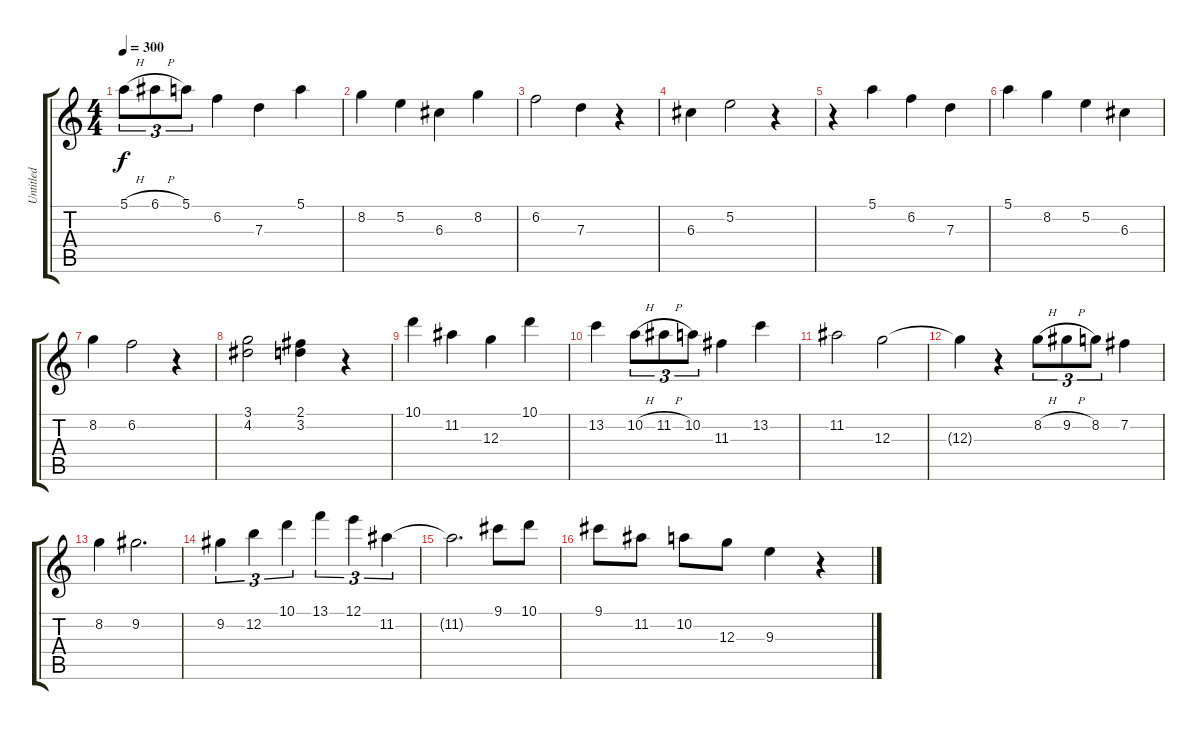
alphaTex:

\track ("Untitled" "Untitled") {instrument acousticguitarsteel}
\staff {score tabs}
\tuning (E4 B3 G3 D3 A2 E2) {hide}
\ts (4 4)
\tempo 300
\clef g2
\ks c
5.1{h}.8{tu (3 2) dy f instrument acousticguitarsteel} 6.1{h}.8{tu (3 2)} 5.1.8{tu (3 2)} 6.2.4 7.3.4 5.1.4 |
8.2.4 5.2.4 6.3.4 8.2.4 |
6.2.2 7.3.4 r.4 |
6.3.4 5.2.2 r.4 |
r.4 5.1.4 6.2.4 7.3.4 |
5.1.4 8.2.4 5.2.4 6.3.4 |
8.2.4 6.2.2 r.4 |
(3.1 4.2).2 (2.1 3.2).4 r.4 |
10.1.4 11.2.4 12.3.4 10.1.4 |
13.2.4 10.2{h}.8{tu (3 2)} 11.2{h}.8{tu (3 2)} 10.2.8{tu (3 2)} 11.3.4 13.2.4 |
11.2.2 12.3.2 |
12.3{t}.4 r.4 8.2{h}.8{tu (3 2)} 9.2{h}.8{tu (3 2)} 8.2.8{tu (3 2)} 7.2.4 |
8.2.4 9.2.2{d} |
9.2.4{tu (3 2)} 12.2.4{tu (3 2)} 10.1.4{tu (3 2)} 13.1.4{tu (3 2)} 12.1.4{tu (3 2)} 11.2.4{tu (3 2)} |
11.2{t}.2{d} 9.1.8 10.1.8 |
9.1.8 11.2.8 10.2.8 12.3.8 9.3.4 r.4
